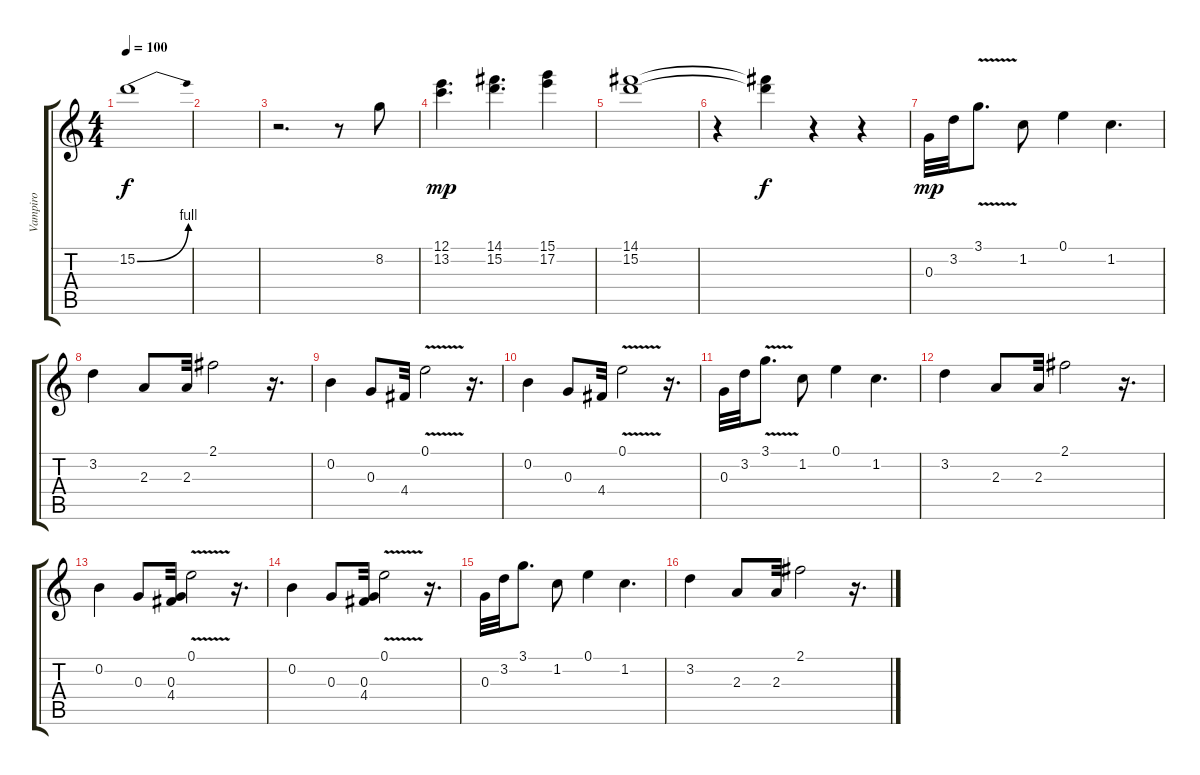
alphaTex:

\track ("Vampiro" "Vampiro") {instrument overdrivenguitar}
\staff {score tabs}
\tuning (E4 B3 G3 D3 A2 E2) {hide}
\ts (4 4)
\tempo 100
\clef g2
\ks c
15.2{be (bend 0 0 60 4)}.1{dy f} |
|
r.2{d} r.8 8.2.8 |
(12.1 13.2).4{d dy mp} (14.1 15.2).4{d} (15.1 17.2).4 |
(14.1 15.2).1 |
r.4 (14.1{t} 15.2{t}).4{dy f} r.4 r.4 |
0.3.32{dy mp} 3.2.32 3.1{v}.8{d} 1.2.8 0.1.4 1.2.4{d} |
3.2.4 2.3.8 2.3.32 2.1.2 r.16{d} |
0.2.4 0.3.8 4.4.32 0.1{v}.2 r.16{d} |
0.2.4 0.3.8 4.4.32 0.1{v}.2 r.16{d} |
0.3.32 3.2.32 3.1{v}.8{d} 1.2.8 0.1.4 1.2.4{d} |
3.2.4 2.3.8 2.3.32 2.1.2 r.16{d} |
0.2.4 0.3.8 (0.3 4.4).32 0.1{v}.2 r.16{d} |
0.2.4 0.3.8 (0.3 4.4).32 0.1{v}.2 r.16{d} |
0.3.32 3.2.32 3.1.8{d} 1.2.8 0.1.4 1.2.4{d} |
3.2.4 2.3.8 2.3.32 2.1.2 r.16{d}
